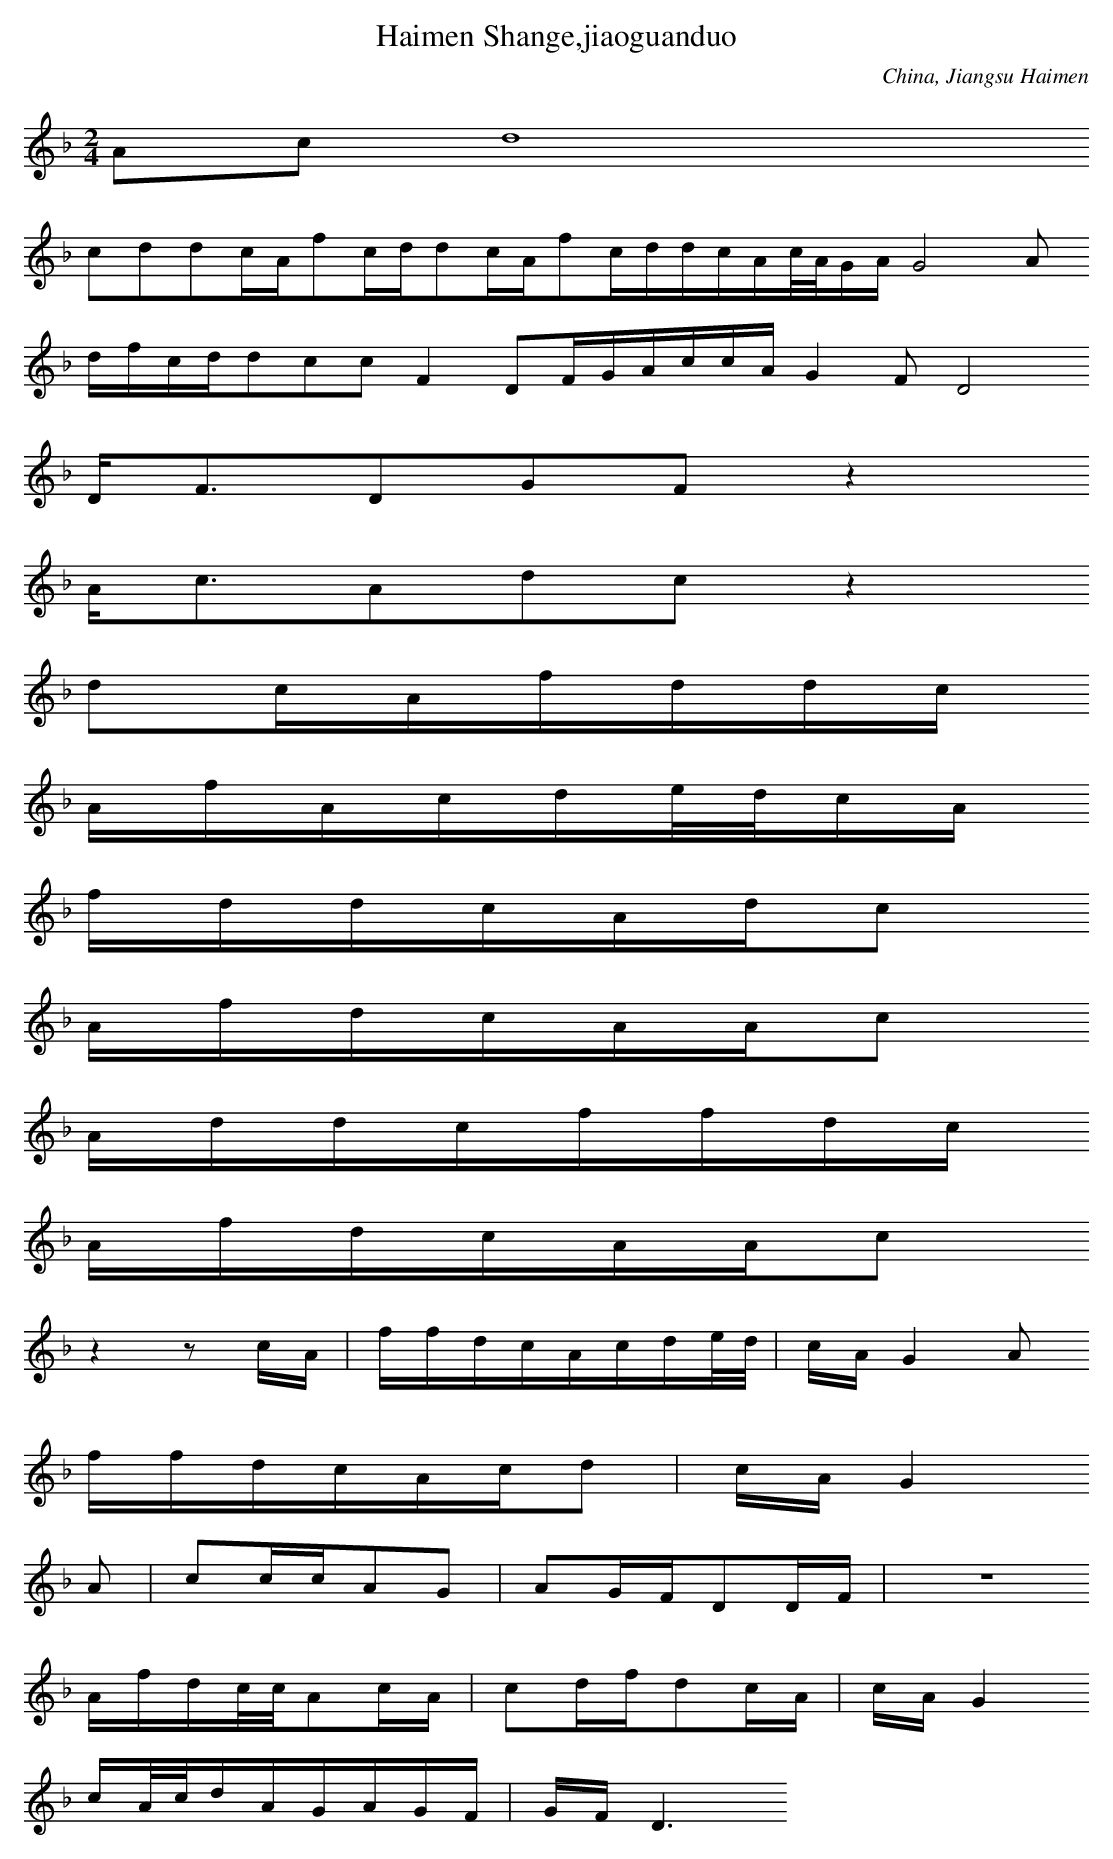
X:1
T: Haimen Shange,jiaoguanduo
O: China, Jiangsu Haimen
M: 2/4
L: 1/32
K: F
A4c4d32
c4d4d4c2A2f4c2d2d4c2A2f4c2d2d2c2A2cAG2A2G16A4
d2f2c2d2d4c4c4F8D4F2G2A2c2c2A2G8F4D16
D2F6D4G4F4z8
A2c6A4d4c4z8
d4c2A2f2d2d2c2
A2f2A2c2d2edc2A2
f2d2d2c2A2d2c4
A2f2d2c2A2A2c4
A2d2d2c2f2f2d2c2
A2f2d2c2A2A2c4
z8z4c2A2 | f2f2d2c2A2c2d2ed | c2A2G8A4
f2f2d2c2A2c2d4 | c2A2G8
A4 | c4c2c2A4G4 | A4G2F2D4D2F2 | z16
A2f2d2ccA4c2A2 | c4d2f2d4c2A2 | c2A2G8
c2Acd2A2G2A2G2F2 | G2F2D12
